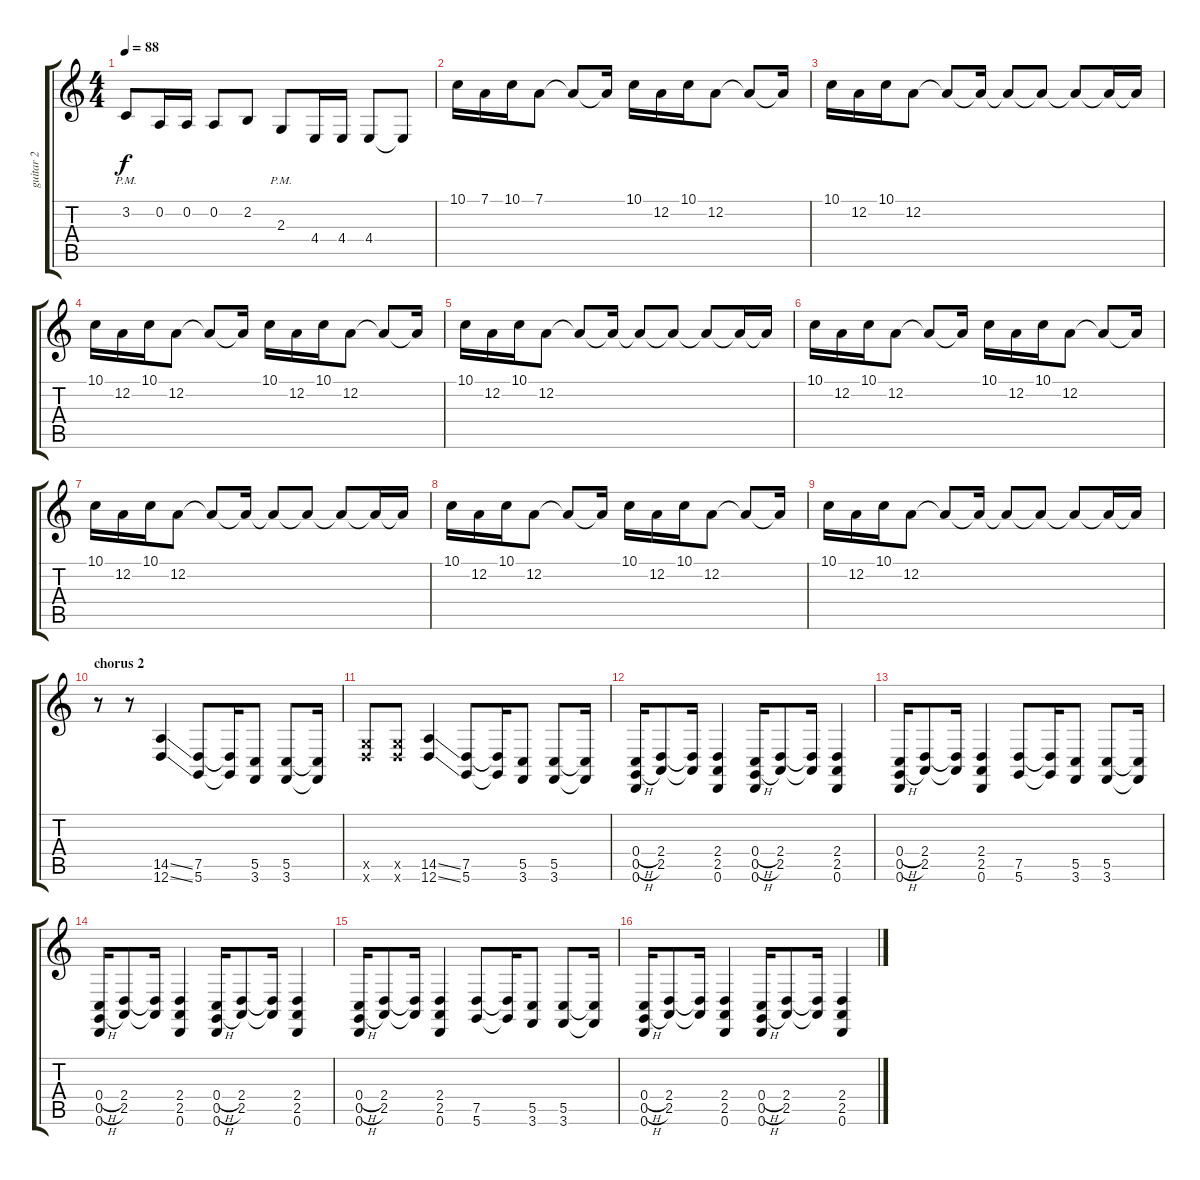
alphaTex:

\track ("guitar 2 " "guitar 2 ") {instrument harpsichord}
\staff {score tabs}
\tuning (D4 A3 F3 C3 G2 D2) {hide}
\ts (4 4)
\tempo 88
\clef g2
\ks c
3.2{pm}.8{dy f} 0.2.16 0.2.16 0.2.8 2.2.8 2.3{pm}.8 4.4.16 4.4.16 4.4.8 4.4{t}.8 |
10.1.16 7.1.16 10.1.16 7.1.8 7.1{t}.8 7.1{t}.16 10.1.16 12.2.16 10.1.16 12.2.8 12.2{t}.8 12.2{t}.16 |
10.1.16 12.2.16 10.1.16 12.2.8 12.2{t}.8 12.2{t}.16 12.2{t}.8 12.2{t}.8 12.2{t}.8 12.2{t}.16 12.2{t}.16 |
10.1.16 12.2.16 10.1.16 12.2.8 12.2{t}.8 12.2{t}.16 10.1.16 12.2.16 10.1.16 12.2.8 12.2{t}.8 12.2{t}.16 |
10.1.16 12.2.16 10.1.16 12.2.8 12.2{t}.8 12.2{t}.16 12.2{t}.8 12.2{t}.8 12.2{t}.8 12.2{t}.16 12.2{t}.16 |
10.1.16 12.2.16 10.1.16 12.2.8 12.2{t}.8 12.2{t}.16 10.1.16 12.2.16 10.1.16 12.2.8 12.2{t}.8 12.2{t}.16 |
10.1.16 12.2.16 10.1.16 12.2.8 12.2{t}.8 12.2{t}.16 12.2{t}.8 12.2{t}.8 12.2{t}.8 12.2{t}.16 12.2{t}.16 |
10.1.16 12.2.16 10.1.16 12.2.8 12.2{t}.8 12.2{t}.16 10.1.16 12.2.16 10.1.16 12.2.8 12.2{t}.8 12.2{t}.16 |
10.1.16 12.2.16 10.1.16 12.2.8 12.2{t}.8 12.2{t}.16 12.2{t}.8 12.2{t}.8 12.2{t}.8 12.2{t}.16 12.2{t}.16 |
\section ("" "chorus 2")
r.8{volume 12 instrument overdrivenguitar} r.8 (14.5{ss} 12.6{ss}).4 (7.5 5.6).8 (7.5{t} 5.6{t}).16 (5.5 3.6).8 (5.5 3.6).8 (5.5{t} 3.6{t}).16 |
(12.5{x} 12.6{x}).8 (12.5{x} 12.6{x}).8 (14.5{ss} 12.6{ss}).4 (7.5 5.6).8 (7.5{t} 5.6{t}).16 (5.5 3.6).8 (5.5 3.6).8 (5.5{t} 3.6{t}).16 |
(0.4{h} 0.5{h} 0.6).16 (2.4 2.5).8 (2.4{t} 2.5{t}).16 (2.4 2.5 0.6).4 (0.4{h} 0.5{h} 0.6).16 (2.4 2.5).8 (2.4{t} 2.5{t}).16 (2.4 2.5 0.6).4 |
(0.4{h} 0.5{h} 0.6).16 (2.4 2.5).8 (2.4{t} 2.5{t}).16 (2.4 2.5 0.6).4 (7.5 5.6).8 (7.5{t} 5.6{t}).16 (5.5 3.6).8 (5.5 3.6).8 (5.5{t} 3.6{t}).16 |
(0.4{h} 0.5{h} 0.6).16 (2.4 2.5).8 (2.4{t} 2.5{t}).16 (2.4 2.5 0.6).4 (0.4{h} 0.5{h} 0.6).16 (2.4 2.5).8 (2.4{t} 2.5{t}).16 (2.4 2.5 0.6).4 |
(0.4{h} 0.5{h} 0.6).16 (2.4 2.5).8 (2.4{t} 2.5{t}).16 (2.4 2.5 0.6).4 (7.5 5.6).8 (7.5{t} 5.6{t}).16 (5.5 3.6).8 (5.5 3.6).8 (5.5{t} 3.6{t}).16 |
(0.4{h} 0.5{h} 0.6).16 (2.4 2.5).8 (2.4{t} 2.5{t}).16 (2.4 2.5 0.6).4 (0.4{h} 0.5{h} 0.6).16 (2.4 2.5).8 (2.4{t} 2.5{t}).16 (2.4 2.5 0.6).4
